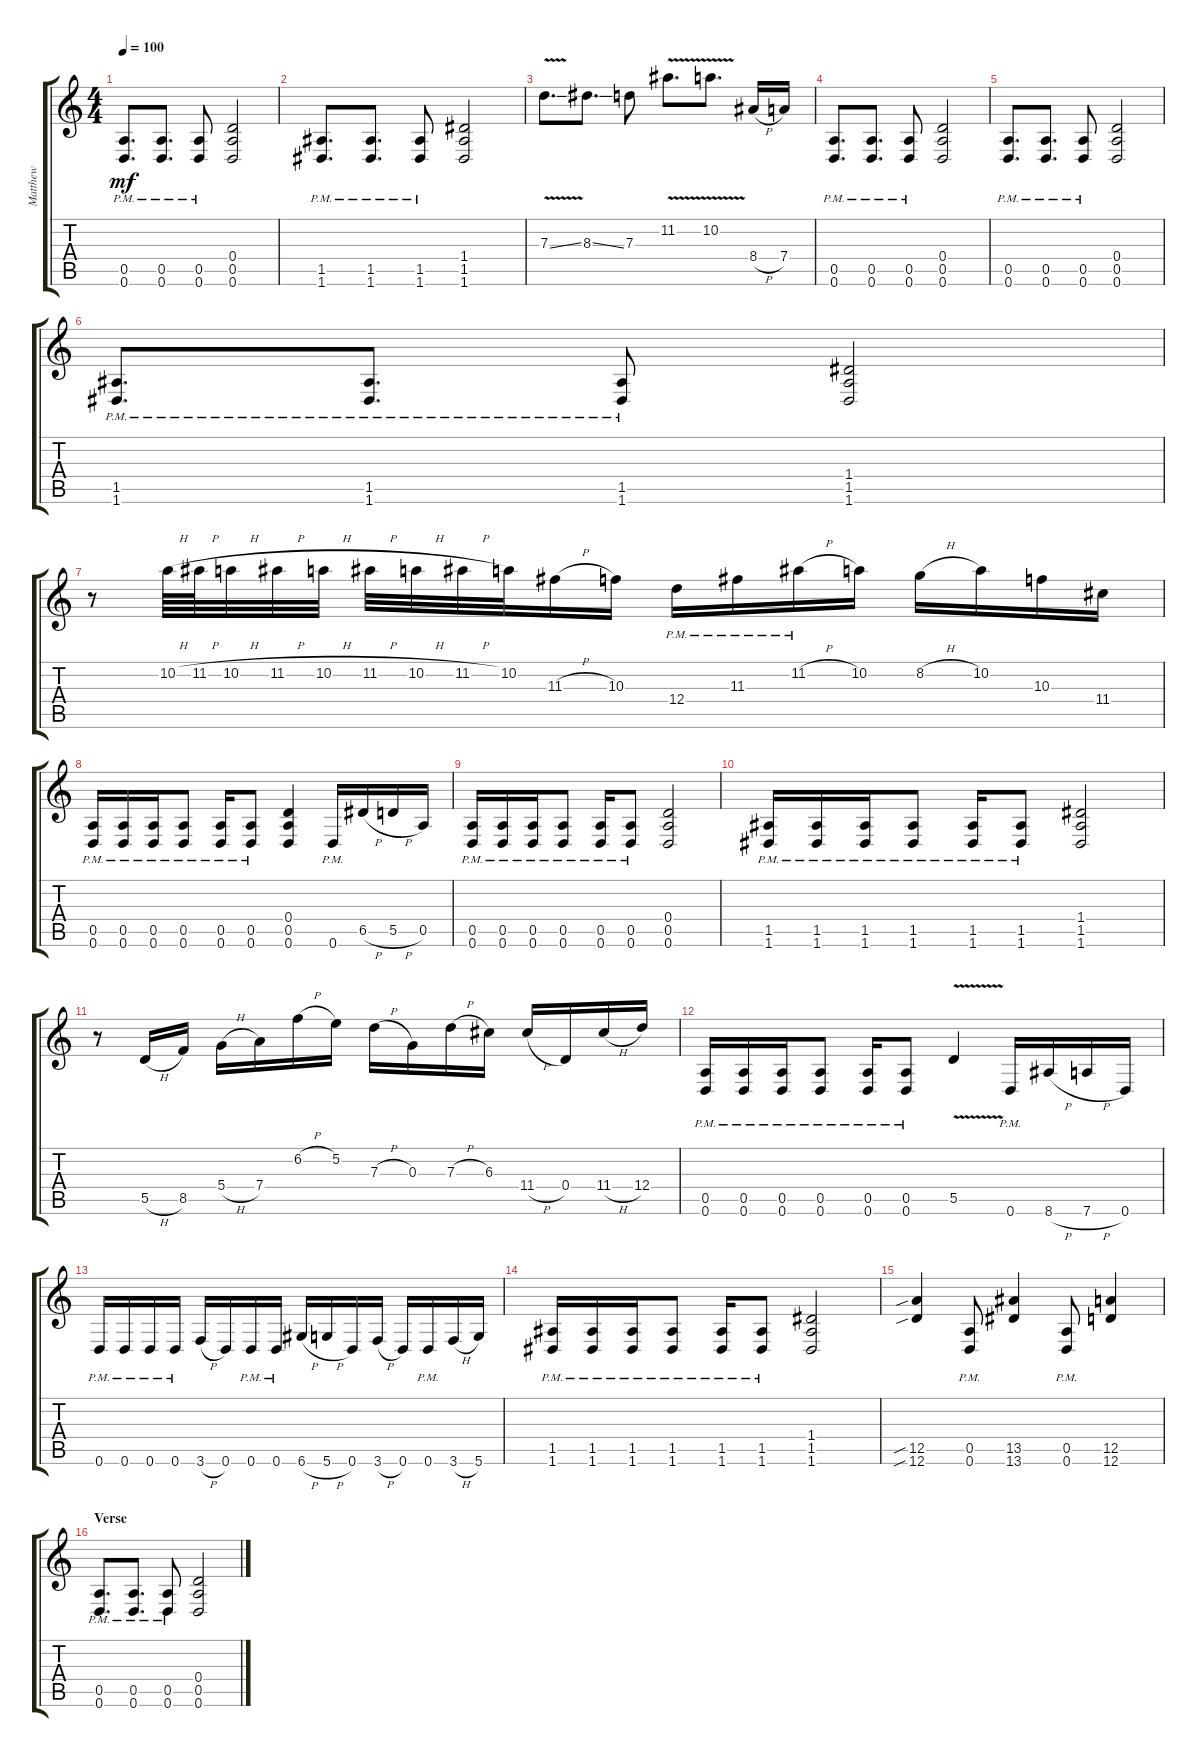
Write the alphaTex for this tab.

\track ("Matthew" "Matthew") {instrument distortionguitar}
\staff {score tabs}
\tuning (E4 B3 G3 D3 A2 D2) {hide}
\ts (4 4)
\tempo 100
\clef g2
\ks c
(0.5{pm} 0.6{pm}).8{d dy mf} (0.5{pm} 0.6{pm}).8{d} (0.5{pm} 0.6{pm}).8 (0.4 0.5 0.6).2 |
(1.5{pm} 1.6{pm}).8{d} (1.5{pm} 1.6{pm}).8{d} (1.5{pm} 1.6{pm}).8 (1.4 1.5 1.6).2 |
7.3{v ss}.8{d} 8.3{ss}.8{d} 7.3.8 11.2{v}.8{d} 10.2{v}.8{d} 8.4{h}.16 7.4.16 |
(0.5{pm} 0.6{pm}).8{d} (0.5{pm} 0.6{pm}).8{d} (0.5{pm} 0.6{pm}).8 (0.4 0.5 0.6).2 |
(0.5{pm} 0.6{pm}).8{d} (0.5{pm} 0.6{pm}).8{d} (0.5{pm} 0.6{pm}).8 (0.4 0.5 0.6).2 |
(1.5{pm} 1.6{pm}).8{d} (1.5{pm} 1.6{pm}).8{d} (1.5{pm} 1.6{pm}).8 (1.4 1.5 1.6).2 |
r.8 10.2{h}.64 11.2{h}.64 10.2{h}.32 11.2{h}.32 10.2{h}.32 11.2{h}.32 10.2{h}.32 11.2{h}.32 10.2.32 11.3{h}.16 10.3.16 12.4{pm}.16 11.3{pm}.16 11.2{h pm}.16 10.2.16 8.2{h}.16 10.2.16 10.3.16 11.4.16 |
(0.5{pm} 0.6{pm}).16 (0.5{pm} 0.6{pm}).16 (0.5{pm} 0.6{pm}).16 (0.5{pm} 0.6{pm}).8 (0.5{pm} 0.6{pm}).16 (0.5{pm} 0.6{pm}).8 (0.4 0.5 0.6).4 0.6{pm}.16 6.5{h}.16 5.5{h}.16 0.5.16 |
(0.5{pm} 0.6{pm}).16 (0.5{pm} 0.6{pm}).16 (0.5{pm} 0.6{pm}).16 (0.5{pm} 0.6{pm}).8 (0.5{pm} 0.6{pm}).16 (0.5{pm} 0.6{pm}).8 (0.4 0.5 0.6).2 |
(1.5{pm} 1.6{pm}).16 (1.5{pm} 1.6{pm}).16 (1.5{pm} 1.6{pm}).16 (1.5{pm} 1.6{pm}).8 (1.5{pm} 1.6{pm}).16 (1.5{pm} 1.6{pm}).8 (1.4 1.5 1.6).2 |
r.8 5.5{h}.16 8.5.16 5.4{h}.16 7.4.16 6.2{h}.16 5.2.16 7.3{h}.16 0.3.16 7.3{h}.16 6.3.16 11.4{h}.16 0.4.16 11.4{h}.16 12.4.16 |
(0.5{pm} 0.6{pm}).16 (0.5{pm} 0.6{pm}).16 (0.5{pm} 0.6{pm}).16 (0.5{pm} 0.6{pm}).8 (0.5{pm} 0.6{pm}).16 (0.5{pm} 0.6{pm}).8 5.5{v}.4 0.6{pm}.16 8.6{h}.16 7.6{h}.16 0.6.16 |
0.6{pm}.16 0.6{pm}.16 0.6{pm}.16 0.6{pm}.16 3.6{h}.16 0.6.16 0.6{pm}.16 0.6{pm}.16 6.6{h}.16 5.6{h}.16 0.6.16 3.6{h}.16 0.6.16 0.6{pm}.16 3.6{h}.16 5.6.16 |
(1.5{pm} 1.6{pm}).16 (1.5{pm} 1.6{pm}).16 (1.5{pm} 1.6{pm}).16 (1.5{pm} 1.6{pm}).8 (1.5{pm} 1.6{pm}).16 (1.5{pm} 1.6{pm}).8 (1.4 1.5 1.6).2 |
(12.5{sib} 12.6{sib}).4 (0.5{pm} 0.6{pm}).8 (13.5 13.6).4 (0.5{pm} 0.6{pm}).8 (12.5 12.6).4 |
\section ("" "Verse")
(0.5{pm} 0.6{pm}).8{d} (0.5{pm} 0.6{pm}).8{d} (0.5{pm} 0.6{pm}).8 (0.4 0.5 0.6).2
